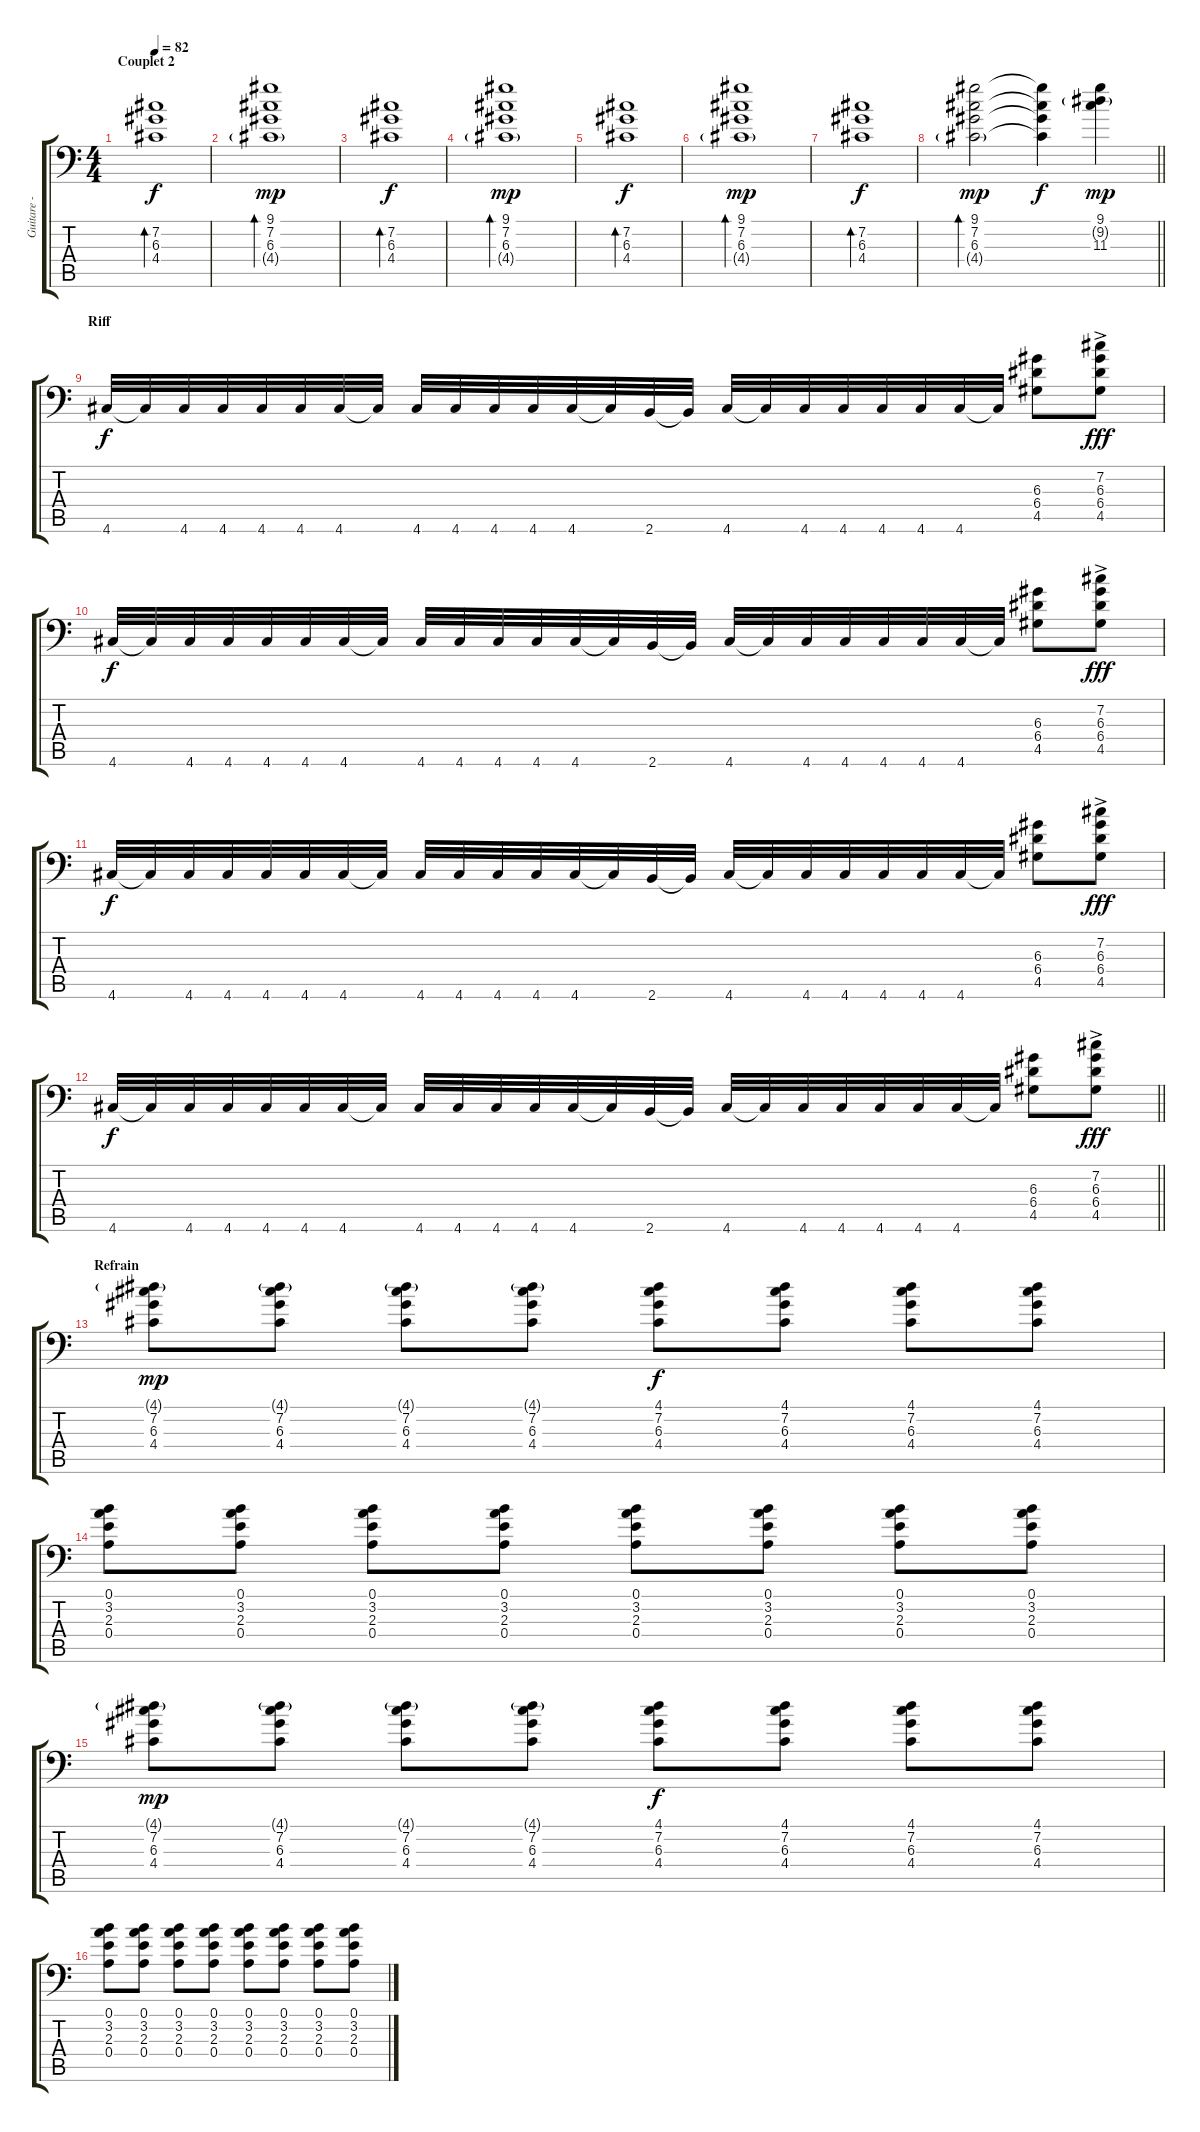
\track ("Guitare - left (Erik)" "Guitare - ") {instrument overdrivenguitar}
\staff {score tabs}
\tuning (B3 Gb3 D3 A2 E2 A1) {hide}
\ts (4 4)
\section ("" "Couplet 2")
\tempo 82
\clef f4
\ks c
(7.2 6.3 4.4).1{bd 60 dy f volume 9 instrument electricguitarclean} |
(9.1 7.2 6.3 4.4{g}).1{bd 60 dy mp} |
(7.2 6.3 4.4).1{bd 60 dy f} |
(9.1 7.2 6.3 4.4{g}).1{bd 60 dy mp} |
(7.2 6.3 4.4).1{bd 60 dy f} |
(9.1 7.2 6.3 4.4{g}).1{bd 60 dy mp} |
(7.2 6.3 4.4).1{bd 60 dy f} |
\barLineRight lightlight
(9.1 7.2 6.3 4.4{g}).2{bd 60 dy mp} (9.1{t} 7.2{t} 6.3{t} 4.4{t}).4{dy f} (9.1 9.2{g} 11.3).4{dy mp volume 15 instrument overdrivenguitar} |
\section ("" "Riff")
4.6.32{dy f} 4.6{t}.32 4.6.32 4.6.32 4.6.32 4.6.32 4.6.32 4.6{t}.32 4.6.32 4.6.32 4.6.32 4.6.32 4.6.32 4.6{t}.32 2.6.32 2.6{t}.32 4.6.32 4.6{t}.32 4.6.32 4.6.32 4.6.32 4.6.32 4.6.32 4.6{t}.32 (6.3 6.4 4.5).8 (7.2{ac} 6.3 6.4 4.5).8{dy fff} |
4.6.32{dy f} 4.6{t}.32 4.6.32 4.6.32 4.6.32 4.6.32 4.6.32 4.6{t}.32 4.6.32 4.6.32 4.6.32 4.6.32 4.6.32 4.6{t}.32 2.6.32 2.6{t}.32 4.6.32 4.6{t}.32 4.6.32 4.6.32 4.6.32 4.6.32 4.6.32 4.6{t}.32 (6.3 6.4 4.5).8 (7.2{ac} 6.3 6.4 4.5).8{dy fff} |
4.6.32{dy f} 4.6{t}.32 4.6.32 4.6.32 4.6.32 4.6.32 4.6.32 4.6{t}.32 4.6.32 4.6.32 4.6.32 4.6.32 4.6.32 4.6{t}.32 2.6.32 2.6{t}.32 4.6.32 4.6{t}.32 4.6.32 4.6.32 4.6.32 4.6.32 4.6.32 4.6{t}.32 (6.3 6.4 4.5).8 (7.2{ac} 6.3 6.4 4.5).8{dy fff} |
\barLineRight lightlight
4.6.32{dy f} 4.6{t}.32 4.6.32 4.6.32 4.6.32 4.6.32 4.6.32 4.6{t}.32 4.6.32 4.6.32 4.6.32 4.6.32 4.6.32 4.6{t}.32 2.6.32 2.6{t}.32 4.6.32 4.6{t}.32 4.6.32 4.6.32 4.6.32 4.6.32 4.6.32 4.6{t}.32 (6.3 6.4 4.5).8 (7.2{ac} 6.3 6.4 4.5).8{dy fff} |
\section ("" "Refrain")
(4.1{g} 7.2 6.3 4.4).8{dy mp} (4.1{g} 7.2 6.3 4.4).8 (4.1{g} 7.2 6.3 4.4).8 (4.1{g} 7.2 6.3 4.4).8 (4.1 7.2 6.3 4.4).8{dy f} (4.1 7.2 6.3 4.4).8 (4.1 7.2 6.3 4.4).8 (4.1 7.2 6.3 4.4).8 |
(0.1 3.2 2.3 0.4).8 (0.1 3.2 2.3 0.4).8 (0.1 3.2 2.3 0.4).8 (0.1 3.2 2.3 0.4).8 (0.1 3.2 2.3 0.4).8 (0.1 3.2 2.3 0.4).8 (0.1 3.2 2.3 0.4).8 (0.1 3.2 2.3 0.4).8 |
(4.1{g} 7.2 6.3 4.4).8{dy mp} (4.1{g} 7.2 6.3 4.4).8 (4.1{g} 7.2 6.3 4.4).8 (4.1{g} 7.2 6.3 4.4).8 (4.1 7.2 6.3 4.4).8{dy f} (4.1 7.2 6.3 4.4).8 (4.1 7.2 6.3 4.4).8 (4.1 7.2 6.3 4.4).8 |
(0.1 3.2 2.3 0.4).8 (0.1 3.2 2.3 0.4).8 (0.1 3.2 2.3 0.4).8 (0.1 3.2 2.3 0.4).8 (0.1 3.2 2.3 0.4).8 (0.1 3.2 2.3 0.4).8 (0.1 3.2 2.3 0.4).8 (0.1 3.2 2.3 0.4).8
